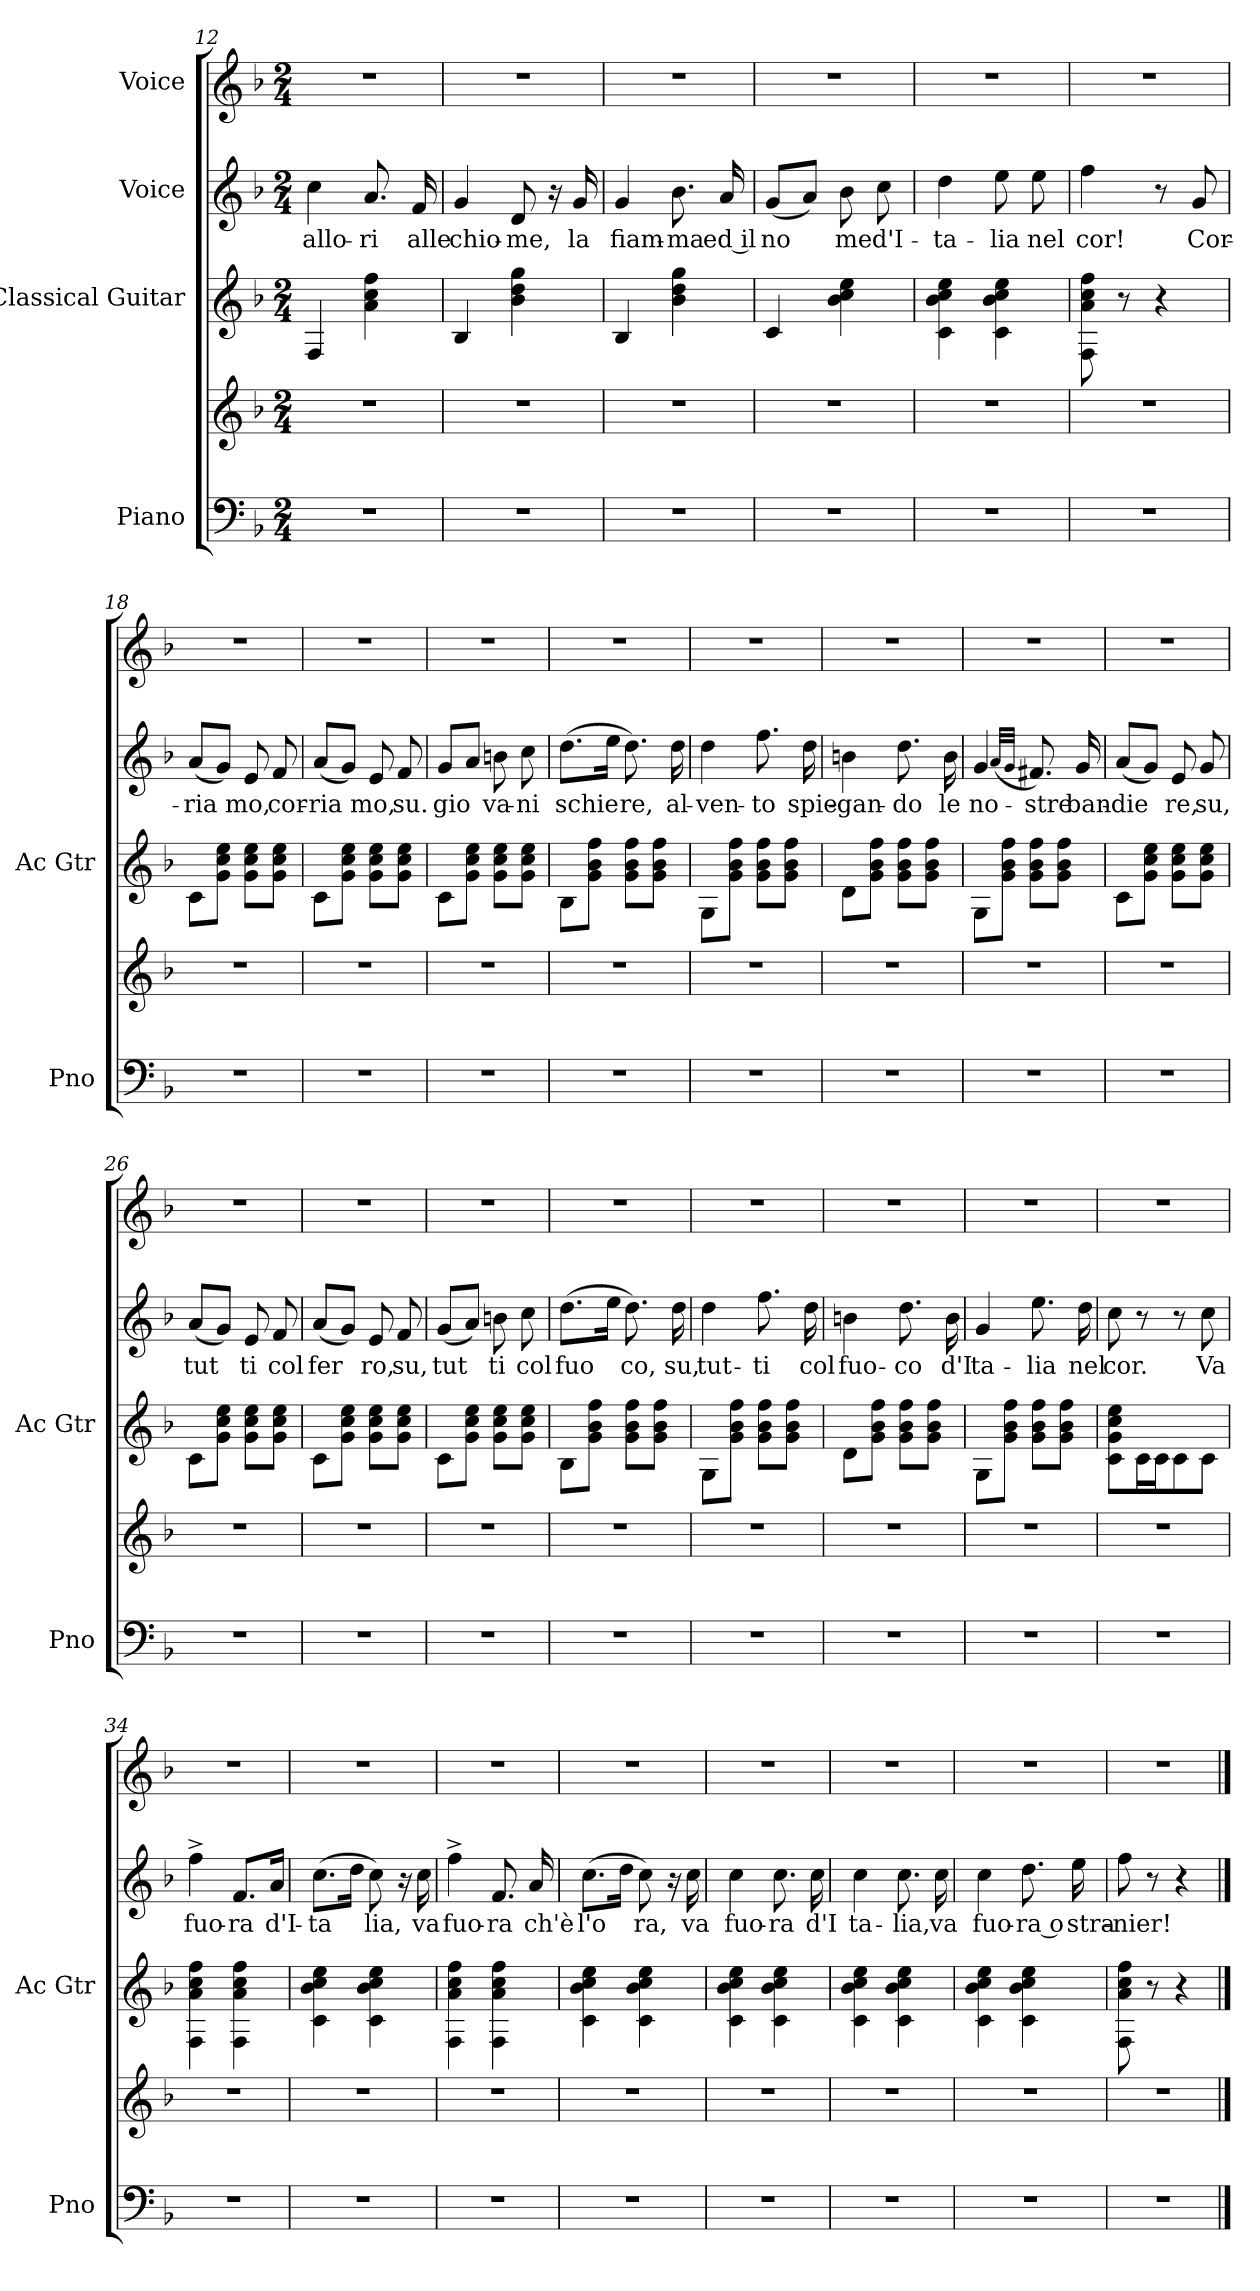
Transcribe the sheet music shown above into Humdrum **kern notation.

**kern	**kern	**kern	**kern	**text	**kern
*part4	*part4	*part3	*part2	*part2	*part1
*staff5	*staff4	*staff3	*staff2	*staff2	*staff1
*I"Piano	*	*I"Classical Guitar	*I"Voice	*	*I"Voice
*I'Pno	*	*I'Ac Gtr	*	*	*
*clefF4	*clefG2	*clefG2	*clefG2	*	*clefG2
*k[b-]	*k[b-]	*k[b-]	*k[b-]	*	*k[b-]
*M2/4	*M2/4	*M2/4	*M2/4	*	*M2/4
=12	=12	=12	=12	=12	=12
!	!	!	!	!LO:LY:b	!
2r	2r	4F/	4cc\	allo-	2r
!	!	!	!	!LO:LY:b	!
.	.	4a\ 4cc\ 4ff\	8.a/	ri	.
!	!	!	!	!LO:LY:b	!
.	.	.	16f/	alle	.
=13	=13	=13	=13	=13	=13
!	!	!	!	!LO:LY:b	!
2r	2r	4B-/	4g/	chio-	2r
!	!	!	!	!LO:LY:b	!
.	.	4b-\ 4dd\ 4gg\	8d/	me,	.
.	.	.	16r	.	.
!	!	!	!	!LO:LY:b	!
.	.	.	16g/	la	.
=14	=14	=14	=14	=14	=14
!	!	!	!	!LO:LY:b	!
2r	2r	4B-/	4g/	fiam-	2r
!	!	!	!	!LO:LY:b	!
.	.	4b-\ 4dd\ 4gg\	8.b-\	ma	.
!	!	!	!	!LO:LY:b	!
.	.	.	16a/	ed il	.
!!LO:LB:g=z
=15	=15	=15	=15	=15	=15
!	!	!	!	!LO:LY:b	!
2r	2r	4c/	(<8g/L	no	2r
.	.	.	8a/J)	.	.
!	!	!	!	!LO:LY:b	!
.	.	4b-\ 4cc\ 4ee\	8b-\	me	.
!	!	!	!	!LO:LY:b	!
.	.	.	8cc\	d'I-	.
=16	=16	=16	=16	=16	=16
!	!	!	!	!LO:LY:b	!
2r	2r	4c\ 4b-\ 4cc\ 4ee\	4dd\	ta-	2r
!	!	!	!	!LO:LY:b	!
.	.	4c\ 4b-\ 4cc\ 4ee\	8ee\	lia	.
!	!	!	!	!LO:LY:b	!
.	.	.	8ee\	nel	.
=17	=17	=17	=17	=17	=17
!	!	!	!	!LO:LY:b	!
2r	2r	8F\ 8a\ 8cc\ 8ff\	4ff\	cor!	2r
.	.	8r	.	.	.
.	.	4r	8r	.	.
!	!	!	!	!LO:LY:b	!
.	.	.	8g/	Cor-	.
=18	=18	=18	=18	=18	=18
!	!	!	!	!LO:LY:b	!
2r	2r	8c\L	(<8a/L	ria	2r
.	.	8g\ 8cc\ 8ee\J	8g/J)	.	.
!	!	!	!	!LO:LY:b	!
.	.	8g\ 8cc\ 8ee\L	8e/	mo,	.
!	!	!	!	!LO:LY:b	!
.	.	8g\ 8cc\ 8ee\J	8f/	cor-	.
=19	=19	=19	=19	=19	=19
!	!	!	!	!LO:LY:b	!
2r	2r	8c\L	(<8a/L	ria	2r
.	.	8g\ 8cc\ 8ee\J	8g/J)	.	.
!	!	!	!	!LO:LY:b	!
.	.	8g\ 8cc\ 8ee\L	8e/	mo,	.
!	!	!	!	!LO:LY:b	!
.	.	8g\ 8cc\ 8ee\J	8f/	su.	.
=20	=20	=20	=20	=20	=20
!	!	!	!	!LO:LY:b	!
2r	2r	8c\L	8g/L	gio	2r
.	.	8g\ 8cc\ 8ee\J	8a/J	.	.
!	!	!	!	!LO:LY:b	!
.	.	8g\ 8cc\ 8ee\L	8bn\	va-	.
!	!	!	!	!LO:LY:b	!
.	.	8g\ 8cc\ 8ee\J	8cc\	ni	.
=21	=21	=21	=21	=21	=21
!	!	!	!	!LO:LY:b	!
2r	2r	8B-\L	(>8.dd\L	schie	2r
.	.	8g\ 8b-\ 8ff\J	.	.	.
.	.	.	16ee\Jk	.	.
!	!	!	!	!LO:LY:b	!
.	.	8g\ 8b-\ 8ff\L	8.dd\)	re,	.
.	.	8g\ 8b-\ 8ff\J	.	.	.
!	!	!	!	!LO:LY:b	!
.	.	.	16dd\	al-	.
!!LO:LB:g=z
=22	=22	=22	=22	=22	=22
!	!	!	!	!LO:LY:b	!
2r	2r	8G\L	4dd\	ven-	2r
.	.	8g\ 8b-\ 8ff\J	.	.	.
!	!	!	!	!LO:LY:b	!
.	.	8g\ 8b-\ 8ff\L	8.ff\	to	.
.	.	8g\ 8b-\ 8ff\J	.	.	.
!	!	!	!	!LO:LY:b	!
.	.	.	16dd\	spie-	.
=23	=23	=23	=23	=23	=23
!	!	!	!	!LO:LY:b	!
2r	2r	8d\L	4bn\	gan-	2r
.	.	8g\ 8b-\ 8ff\J	.	.	.
!	!	!	!	!LO:LY:b	!
.	.	8g\ 8b-\ 8ff\L	8.dd\	do	.
.	.	8g\ 8b-\ 8ff\J	.	.	.
!	!	!	!	!LO:LY:b	!
.	.	.	16b\	le	.
=24	=24	=24	=24	=24	=24
!	!	!	!	!LO:LY:b	!
2r	2r	8G\L	4g/	no-	2r
.	.	8g\ 8b-\ 8ff\J	.	.	.
.	.	.	(<32qa/LLL	.	.
.	.	.	32qg/JJJ	.	.
!	!	!	!	!LO:LY:b	!
.	.	8g\ 8b-\ 8ff\L	8.f#X/)	stre	.
.	.	8g\ 8b-\ 8ff\J	.	.	.
!	!	!	!	!LO:LY:b	!
.	.	.	16g/	ban-	.
=25	=25	=25	=25	=25	=25
!	!	!	!	!LO:LY:b	!
2r	2r	8c\L	(<8a/L	-die	2r
.	.	8g\ 8cc\ 8ee\J	8g/J)	.	.
!	!	!	!	!LO:LY:b	!
.	.	8g\ 8cc\ 8ee\L	8e/	re,	.
!	!	!	!	!LO:LY:b	!
.	.	8g\ 8cc\ 8ee\J	8g/	su,	.
=26	=26	=26	=26	=26	=26
!	!	!	!	!LO:LY:b	!
2r	2r	8c\L	(<8a/L	tut	2r
.	.	8g\ 8cc\ 8ee\J	8g/J)	.	.
!	!	!	!	!LO:LY:b	!
.	.	8g\ 8cc\ 8ee\L	8e/	ti	.
!	!	!	!	!LO:LY:b	!
.	.	8g\ 8cc\ 8ee\J	8f/	col	.
=27	=27	=27	=27	=27	=27
!	!	!	!	!LO:LY:b	!
2r	2r	8c\L	(<8a/L	fer	2r
.	.	8g\ 8cc\ 8ee\J	8g/J)	.	.
!	!	!	!	!LO:LY:b	!
.	.	8g\ 8cc\ 8ee\L	8e/	ro,	.
!	!	!	!	!LO:LY:b	!
.	.	8g\ 8cc\ 8ee\J	8f/	su,	.
!!LO:LB:g=z
=28	=28	=28	=28	=28	=28
!	!	!	!	!LO:LY:b	!
2r	2r	8c\L	(<8g/L	tut	2r
.	.	8g\ 8cc\ 8ee\J	8a/J)	.	.
!	!	!	!	!LO:LY:b	!
.	.	8g\ 8cc\ 8ee\L	8bn\	ti	.
!	!	!	!	!LO:LY:b	!
.	.	8g\ 8cc\ 8ee\J	8cc\	col	.
=29	=29	=29	=29	=29	=29
!	!	!	!	!LO:LY:b	!
2r	2r	8B-\L	(>8.dd\L	fuo	2r
.	.	8g\ 8b-\ 8ff\J	.	.	.
.	.	.	16ee\Jk	.	.
!	!	!	!	!LO:LY:b	!
.	.	8g\ 8b-\ 8ff\L	8.dd\)	co,	.
.	.	8g\ 8b-\ 8ff\J	.	.	.
!	!	!	!	!LO:LY:b	!
.	.	.	16dd\	su,	.
=30	=30	=30	=30	=30	=30
!	!	!	!	!LO:LY:b	!
2r	2r	8G\L	4dd\	tut-	2r
.	.	8g\ 8b-\ 8ff\J	.	.	.
!	!	!	!	!LO:LY:b	!
.	.	8g\ 8b-\ 8ff\L	8.ff\	ti	.
.	.	8g\ 8b-\ 8ff\J	.	.	.
!	!	!	!	!LO:LY:b	!
.	.	.	16dd\	col	.
=31	=31	=31	=31	=31	=31
!	!	!	!	!LO:LY:b	!
2r	2r	8d\L	4bn\	fuo-	2r
.	.	8g\ 8b-\ 8ff\J	.	.	.
!	!	!	!	!LO:LY:b	!
.	.	8g\ 8b-\ 8ff\L	8.dd\	co	.
.	.	8g\ 8b-\ 8ff\J	.	.	.
!	!	!	!	!LO:LY:b	!
.	.	.	16b\	d'I	.
=32	=32	=32	=32	=32	=32
!	!	!	!	!LO:LY:b	!
2r	2r	8G\L	4g/	ta-	2r
.	.	8g\ 8b-\ 8ff\J	.	.	.
!	!	!	!	!LO:LY:b	!
.	.	8g\ 8b-\ 8ff\L	8.ee\	lia	.
.	.	8g\ 8b-\ 8ff\J	.	.	.
!	!	!	!	!LO:LY:b	!
.	.	.	16dd\	nel	.
=33	=33	=33	=33	=33	=33
!	!	!	!	!LO:LY:b	!
2r	2r	8c\ 8g\ 8cc\ 8ee\L	8cc\	cor.	2r
.	.	16c\L	8r	.	.
.	.	16c\J	.	.	.
.	.	8c\	8r	.	.
!	!	!	!	!LO:LY:b	!
.	.	8c\J	8cc\	Va	.
!!LO:PB:g=z
=34	=34	=34	=34	=34	=34
!	!	!	!	!LO:LY:b	!
2r	2r	4F\ 4a\ 4cc\ 4ff\	4ff^\	fuo-	2r
!	!	!	!	!LO:LY:b	!
.	.	4F\ 4a\ 4cc\ 4ff\	8.f/L	ra	.
!	!	!	!	!LO:LY:b	!
.	.	.	16a/Jk	d'I-	.
=35	=35	=35	=35	=35	=35
!	!	!	!	!LO:LY:b	!
2r	2r	4c\ 4b-\ 4cc\ 4ee\	(>8.cc\L	ta	2r
.	.	.	16dd\Jk	.	.
!	!	!	!	!LO:LY:b	!
.	.	4c\ 4b-\ 4cc\ 4ee\	8cc\)	lia,	.
.	.	.	16r	.	.
!	!	!	!	!LO:LY:b	!
.	.	.	16cc\	va	.
=36	=36	=36	=36	=36	=36
!	!	!	!	!LO:LY:b	!
2r	2r	4F\ 4a\ 4cc\ 4ff\	4ff^\	fuo-	2r
!	!	!	!	!LO:LY:b	!
.	.	4F\ 4a\ 4cc\ 4ff\	8.f/	ra	.
!	!	!	!	!LO:LY:b	!
.	.	.	16a/	ch'è	.
=37	=37	=37	=37	=37	=37
!	!	!	!	!LO:LY:b	!
2r	2r	4c\ 4b-\ 4cc\ 4ee\	(>8.cc\L	l'o	2r
.	.	.	16dd\Jk	.	.
!	!	!	!	!LO:LY:b	!
.	.	4c\ 4b-\ 4cc\ 4ee\	8cc\)	ra,	.
.	.	.	16r	.	.
!	!	!	!	!LO:LY:b	!
.	.	.	16cc\	va	.
=38	=38	=38	=38	=38	=38
!	!	!	!	!LO:LY:b	!
2r	2r	4c\ 4b-\ 4cc\ 4ee\	4cc\	fuo-	2r
!	!	!	!	!LO:LY:b	!
.	.	4c\ 4b-\ 4cc\ 4ee\	8.cc\	ra	.
!	!	!	!	!LO:LY:b	!
.	.	.	16cc\	d'I	.
=39	=39	=39	=39	=39	=39
!	!	!	!	!LO:LY:b	!
2r	2r	4c\ 4b-\ 4cc\ 4ee\	4cc\	ta-	2r
!	!	!	!	!LO:LY:b	!
.	.	4c\ 4b-\ 4cc\ 4ee\	8.cc\	lia,	.
!	!	!	!	!LO:LY:b	!
.	.	.	16cc\	va	.
=40	=40	=40	=40	=40	=40
!	!	!	!	!LO:LY:b	!
2r	2r	4c\ 4b-\ 4cc\ 4ee\	4cc\	fuo-	2r
!	!	!	!	!LO:LY:b	!
.	.	4c\ 4b-\ 4cc\ 4ee\	8.dd\	ra o	.
!	!	!	!	!LO:LY:b	!
.	.	.	16ee\	stra-	.
=41	=41	=41	=41	=41	=41
!	!	!	!	!LO:LY:b	!
2r	2r	8F\ 8a\ 8cc\ 8ff\	8ff\	nier!	2r
.	.	8r	8r	.	.
.	.	4r	4r	.	.
==	==	==	==	==	==
*-	*-	*-	*-	*-	*-
